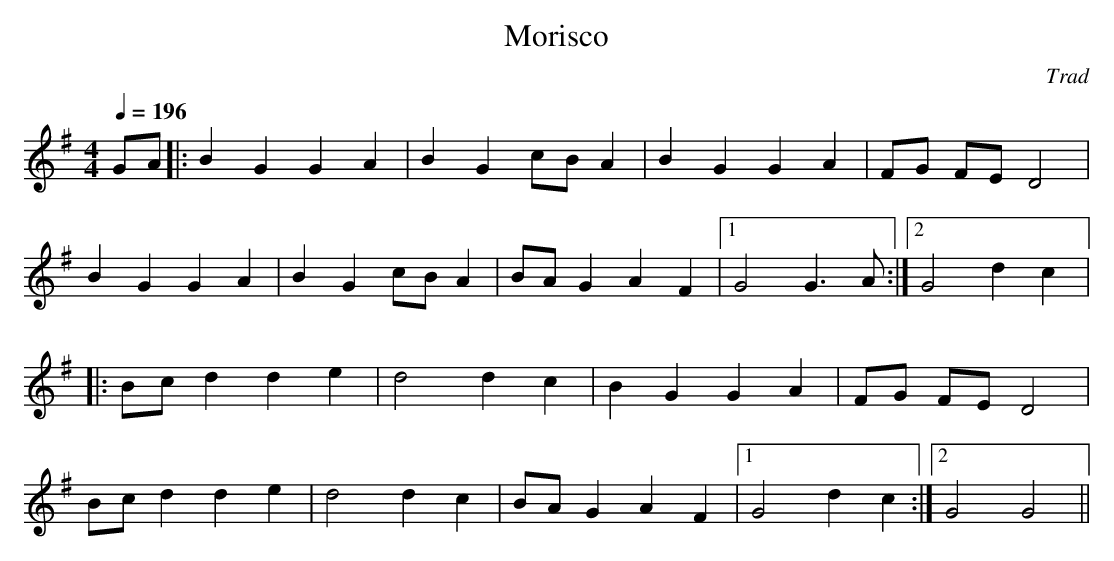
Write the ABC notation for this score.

X:1
T: Morisco
C: Trad
M: 4/4
L: 1/8
Q:1/4= 196
K:G
GA |: B2G2G2A2|B2G2 cB A2|B2G2 G2A2|FG FE D4|
B2G2 G2A2|B2G2 cB A2|BA G2 A2F2|1 G4 G3 A:|2 G4 d2c2|:
Bc d2 d2 e2|d4 d2c2|B2G2 G2 A2|FG FE D4|
Bc d2 d2 e2|d4 d2c2|BA G2 A2 F2|1 G4 d2c2:|2 G4G4||
